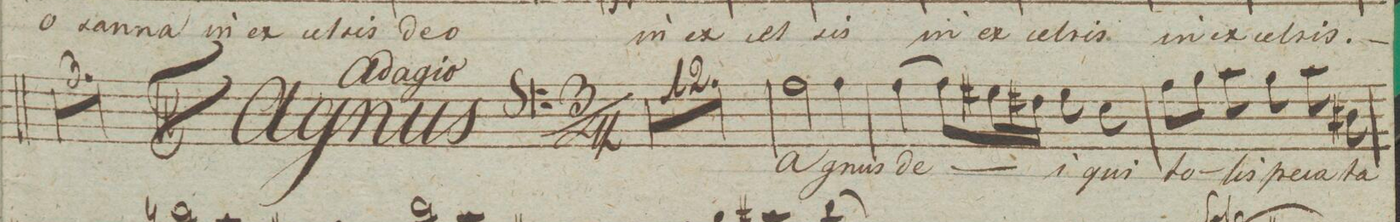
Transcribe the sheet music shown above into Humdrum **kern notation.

**kern	**text
*I"Baſso.	*
*clefF4	*
*k[]	*
*M3/4	*
2.r	.
=2	=2
2.r	.
=3	=3
2.r	.
=4	=4
2.r	.
=5	=5
2.r	.
=6	=6
2.r	.
=7	=7
2.r	.
=8	=8
2.r	.
=9	=9
2.r	.
=10	=10
2.r	.
=11	=11
2.r	.
=12	=12
2.r	.
=13	=13
*2\right	*
2A\	A-
4A\	-gnus
=14	=14
[4A\	de-
8A\L]	.
16G#X\L	.
16F#X\JJ	.
8G#\	-i
8E\	qui
=15	=15
8A\L	to-
8B\J	.
8c\	-lis
8B\	pe-
8c\	-ca-
8D#X\	-ta
=16	=16
*-	*-
